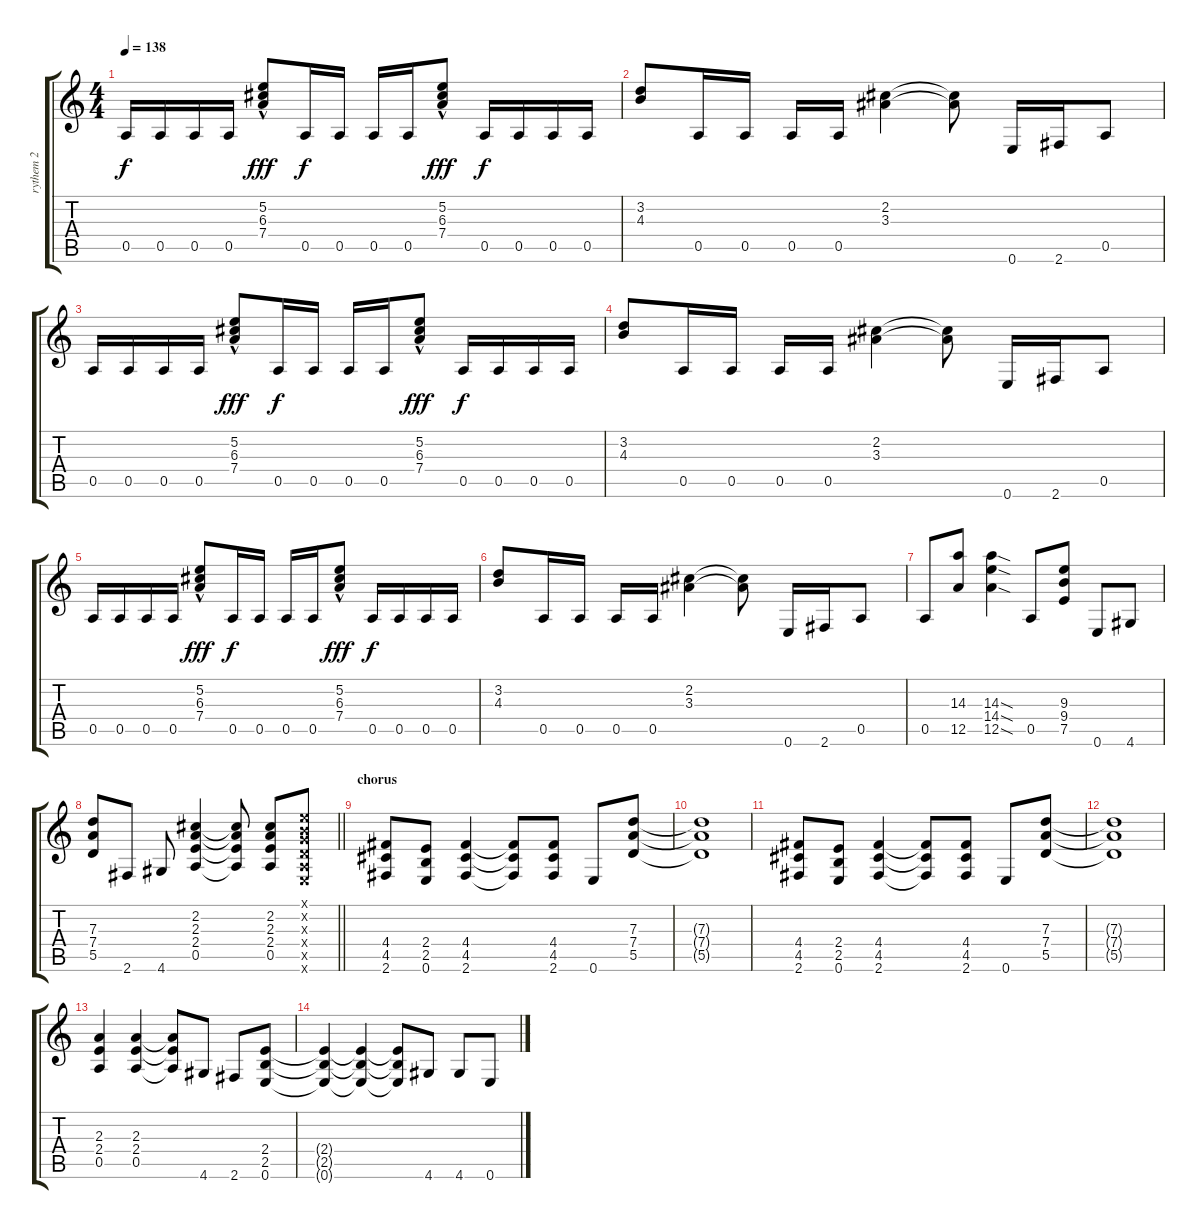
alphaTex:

\track ("rythem 2" "rythem 2") {instrument distortionguitar}
\staff {score tabs}
\tuning (E4 B3 G3 D3 A2 E2) {hide}
\ts (4 4)
\tempo 138
\clef g2
\ks c
0.5.16{dy f} 0.5.16 0.5.16 0.5.16 (5.2 6.3{hac} 7.4{hac}).8{dy fff} 0.5.16{dy f} 0.5.16 0.5.16 0.5.16 (5.2{hac} 6.3{hac} 7.4).8{dy fff} 0.5.16{dy f} 0.5.16 0.5.16 0.5.16 |
(3.2 4.3).8 0.5.16 0.5.16 0.5.16 0.5.16 (2.2 3.3).4 (2.2{t} 3.3{t}).8 0.6.16 2.6.16 0.5.8 |
0.5.16 0.5.16 0.5.16 0.5.16 (5.2 6.3{hac} 7.4{hac}).8{dy fff} 0.5.16{dy f} 0.5.16 0.5.16 0.5.16 (5.2{hac} 6.3{hac} 7.4).8{dy fff} 0.5.16{dy f} 0.5.16 0.5.16 0.5.16 |
(3.2 4.3).8 0.5.16 0.5.16 0.5.16 0.5.16 (2.2 3.3).4 (2.2{t} 3.3{t}).8 0.6.16 2.6.16 0.5.8 |
0.5.16 0.5.16 0.5.16 0.5.16 (5.2 6.3{hac} 7.4{hac}).8{dy fff} 0.5.16{dy f} 0.5.16 0.5.16 0.5.16 (5.2{hac} 6.3{hac} 7.4).8{dy fff} 0.5.16{dy f} 0.5.16 0.5.16 0.5.16 |
(3.2 4.3).8 0.5.16 0.5.16 0.5.16 0.5.16 (2.2 3.3).4 (2.2{t} 3.3{t}).8 0.6.16 2.6.16 0.5.8 |
0.5.8 (14.3 12.5).8 (14.3{sod} 14.4{sod} 12.5{sod}).4 0.5.8 (9.3 9.4 7.5).8 0.6.8 4.6.8 |
\barLineRight lightlight
(7.3 7.4 5.5).8 2.6.8 4.6.8 (2.2 2.3 2.4 0.5).4 (2.2{t} 2.3{t} 2.4{t} 0.5{t}).8 (2.2 2.3 2.4 0.5).8 (0.1{x} 0.2{x} 0.3{x} 0.4{x} 0.5{x} 0.6{x}).8 |
\section ("" "chorus")
(4.4 4.5 2.6).8 (2.4 2.5 0.6).8 (4.4 4.5 2.6).4 (4.4{t} 4.5{t} 2.6{t}).8 (4.4 4.5 2.6).8 0.6.8 (7.3 7.4 5.5).8 |
(7.3{t} 7.4{t} 5.5{t}).1 |
(4.4 4.5 2.6).8 (2.4 2.5 0.6).8 (4.4 4.5 2.6).4 (4.4{t} 4.5{t} 2.6{t}).8 (4.4 4.5 2.6).8 0.6.8 (7.3 7.4 5.5).8 |
(7.3{t} 7.4{t} 5.5{t}).1 |
(2.3 2.4 0.5).4 (2.3 2.4 0.5).4 (2.3{t} 2.4{t} 0.5{t}).8 4.6.8 2.6.8 (2.4 2.5 0.6).8 |
(2.4{t} 2.5{t} 0.6{t}).4 (2.4{t} 2.5{t} 0.6{t}).4 (2.4{t} 2.5{t} 0.6{t}).8 4.6.8 4.6.8 0.6.8
